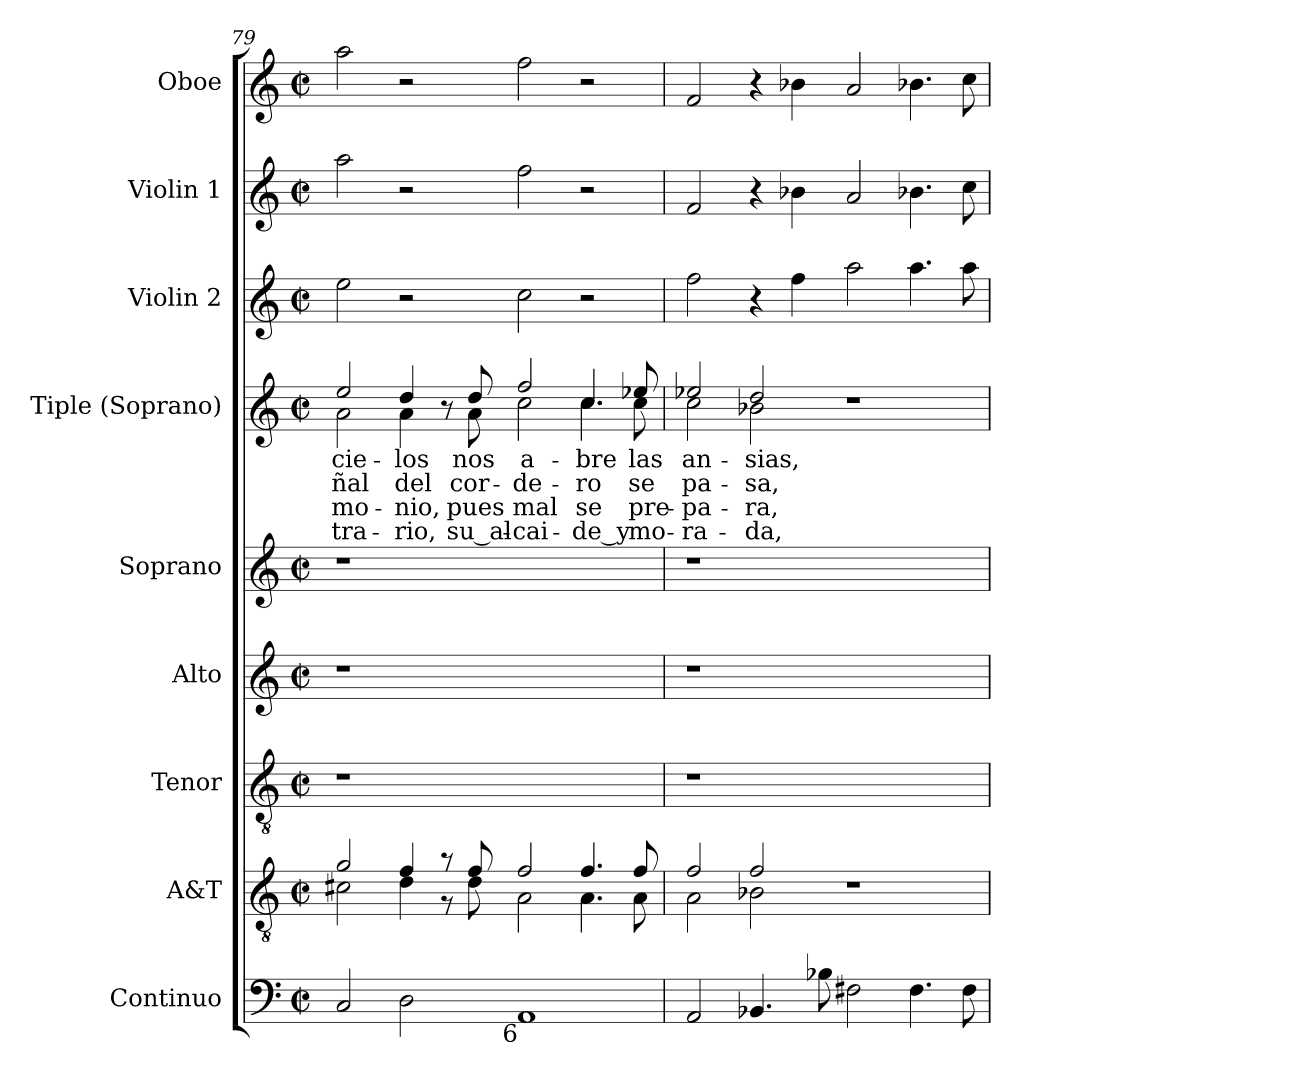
**kern	**kern	**kern	**kern	**kern	**kern	**text	**text	**text	**text	**kern	**kern	**kern
*part9	*part8	*part7	*part6	*part5	*part4	*part4	*part4	*part4	*part4	*part3	*part2	*part1
*staff9	*staff8	*staff7	*staff6	*staff5	*staff4	*staff4	*staff4	*staff4	*staff4	*staff3	*staff2	*staff1
*I"Continuo	*I"A&T	*I"Tenor	*I"Alto	*I"Soprano	*I"Tiple (Soprano)	*	*	*	*	*I"Violin 2	*I"Violin 1	*I"Oboe
*I'Cont.	*I'A. & T.	*I'T.	*I'A.	*I'S.	*I'S.	*	*	*	*	*I'Vln. 2	*I'Vln. 1	*I'Ob.
!!LO:LB:g=z
*clefF4	*clefGv2	*clefGv2	*clefG2	*clefG2	*clefG2	*	*	*	*	*clefG2	*clefG2	*clefG2
*	*ITrd7c12	*ITrd7c12	*	*	*	*	*	*	*	*	*	*
*k[]	*k[]	*k[]	*k[]	*k[]	*k[]	*	*	*	*	*k[]	*k[]	*k[]
*C:	*C:	*C:	*C:	*C:	*C:	*	*	*	*	*C:	*C:	*C:
*M2/2	*M2/2	*M2/2	*M2/2	*M2/2	*M2/2	*	*	*	*	*M2/2	*M2/2	*M2/2
*met(c|)	*met(c|)	*met(c|)	*met(c|)	*met(c|)	*met(c|)	*	*	*	*	*met(c|)	*met(c|)	*met(c|)
=79	=79	=79	=79	=79	=79	=79	=79	=79	=79	=79	=79	=79
*	*^	*	*	*	*	*	*	*	*	*	*	*
!	!	!	!LO:N:vis=1	!LO:N:vis=1	!LO:N:vis=1	!	!	!	!	!	!	!	!
*	*	*	*	*	*	*^	*	*	*	*	*	*	*
!	!	!	!	!	!	!	!	!LO:LY:b:color=#000000	!LO:LY:b:color=#000000	!LO:LY:b:color=#000000	!LO:LY:b:color=#000000	!	!	!
2Ci/	2Gi/	2C#Xi\	1r	1r	1r	2eei/	2ai\	cie-	-ñal	-mo-	-tra-	2eei\	2aai\	2aai\
!	!	!	!	!	!	!	!	!LO:LY:b:color=#000000	!LO:LY:b:color=#000000	!LO:LY:b:color=#000000	!LO:LY:b:color=#000000	!	!	!
2Di\	4Fi/	4Di\	.	.	.	4ddi/	4ai\	-los	del	-nio,	-rio,	2r	2r	2r
.	8r	8r	.	.	.	8r	8ryy	.	.	.	.	.	.	.
!	!	!	!	!	!	!	!	!LO:LY:b:color=#000000	!LO:LY:b:color=#000000	!LO:LY:b:color=#000000	!LO:LY:b:color=#000000	!	!	!
.	8Fi/	8Di\	.	.	.	8ddi/	8ai\	nos	cor-	pues	su_al-	.	.	.
!LO:TX:b:rj:t=6	!	!	!	!	!	!	!	!	!	!	!	!	!	!
!	!	!	!	!	!	!	!	!LO:LY:b:color=#000000	!LO:LY:b:color=#000000	!LO:LY:b:color=#000000	!LO:LY:b:color=#000000	!	!	!
1AAi	2Fi/	2AAi\	1ryy	1ryy	1ryy	2ffi/	2cci\	a-	-de-	mal	-cai-	2cci\	2ffi\	2ffi\
!	!	!	!	!	!	!	!	!LO:LY:b:color=#000000	!LO:LY:b:color=#000000	!LO:LY:b:color=#000000	!LO:LY:b:color=#000000	!	!	!
.	4.Fi/	4.AAi\	.	.	.	4.cci/	4.cci\	-bre	-ro	se	-de_y	2r	2r	2r
!	!	!	!	!	!	!	!	!LO:LY:b:color=#000000	!LO:LY:b:color=#000000	!LO:LY:b:color=#000000	!LO:LY:b:color=#000000	!	!	!
.	8Fi/	8AAi\	.	.	.	8ee-Xi/	8cci\	las	se	pre-	mo-	.	.	.
=80	=80	=80	=80	=80	=80	=80	=80	=80	=80	=80	=80	=80	=80	=80
!	!	!	!LO:N:vis=1	!LO:N:vis=1	!LO:N:vis=1	!	!	!	!	!	!	!	!	!
!	!	!	!	!	!	!	!	!LO:LY:b:color=#000000	!LO:LY:b:color=#000000	!LO:LY:b:color=#000000	!LO:LY:b:color=#000000	!	!	!
2AAi/	2Fi/	2AAi\	1r	1r	1r	2ee-Xi/	2cci\	an-	pa-	-pa-	-ra-	2ffi\	2fi/	2fi/
!	!	!	!	!	!	!	!	!LO:LY:b:color=#000000	!LO:LY:b:color=#000000	!LO:LY:b:color=#000000	!LO:LY:b:color=#000000	!	!	!
4.BB-Xi/	2Fi/	2BB-Xi\	.	.	.	2ddi/	2b-Xi\	-sias,	-sa,	-ra,	-da,	4r	4r	4r
.	.	.	.	.	.	.	.	.	.	.	.	4ffi\	4b-Xi\	4b-Xi\
8B-Xi\	.	.	.	.	.	.	.	.	.	.	.	.	.	.
2F#Xi\	1r	1ryy	1ryy	1ryy	1ryy	1r	1ryy	.	.	.	.	2aai\	2ai/	2ai/
4.F#i\	.	.	.	.	.	.	.	.	.	.	.	4.aai\	4.b-Xi\	4.b-Xi\
8F#i\	.	.	.	.	.	.	.	.	.	.	.	8aai\	8cci\	8cci\
*	*v	*v	*	*	*	*v	*v	*	*	*	*	*	*	*
=	=	=	=	=	=	=	=	=	=	=	=	=
*-	*-	*-	*-	*-	*-	*-	*-	*-	*-	*-	*-	*-
